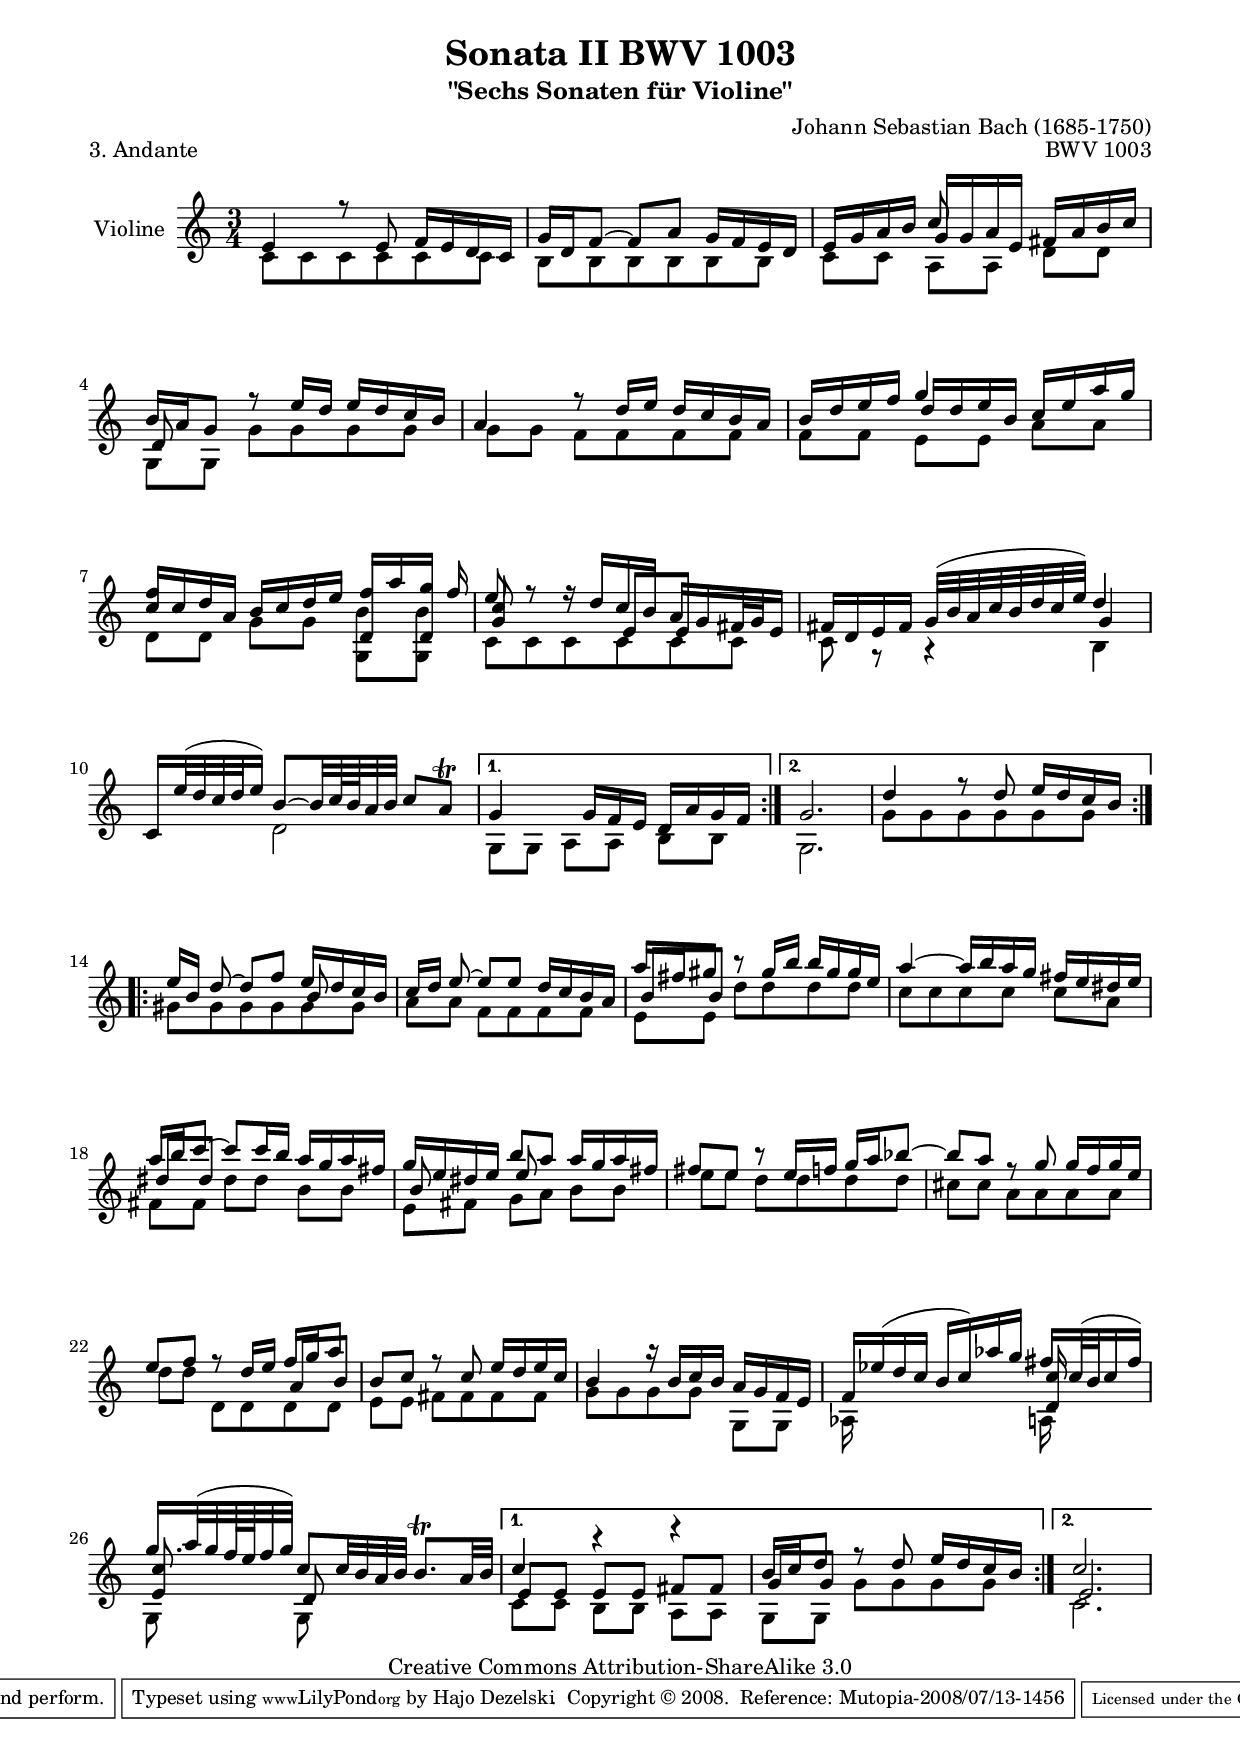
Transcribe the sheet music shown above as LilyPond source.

\version "2.11.48"

\paper {
    page-top-space = #0.0
    %indent = 0.0
    line-width = 18.0\cm
    ragged-bottom = ##f
    ragged-last-bottom = ##f
}

% #(set-default-paper-size "a4")

#(set-global-staff-size 19)

\header {
        title = "Sonata II BWV 1003"
        subtitle = "\"Sechs Sonaten für Violine\""
        piece = "3. Andante"
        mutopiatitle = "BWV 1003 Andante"
        composer = "Johann Sebastian Bach (1685-1750)"
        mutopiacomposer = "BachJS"
        opus = "BWV 1003"
        date = "1720"
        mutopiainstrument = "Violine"
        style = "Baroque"
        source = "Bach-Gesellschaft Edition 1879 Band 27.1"
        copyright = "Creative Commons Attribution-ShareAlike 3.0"
		comment = "Thanks to Pietro who found a wrong note"
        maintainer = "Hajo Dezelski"
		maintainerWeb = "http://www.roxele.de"
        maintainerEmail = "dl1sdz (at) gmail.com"
	
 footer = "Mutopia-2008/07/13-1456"
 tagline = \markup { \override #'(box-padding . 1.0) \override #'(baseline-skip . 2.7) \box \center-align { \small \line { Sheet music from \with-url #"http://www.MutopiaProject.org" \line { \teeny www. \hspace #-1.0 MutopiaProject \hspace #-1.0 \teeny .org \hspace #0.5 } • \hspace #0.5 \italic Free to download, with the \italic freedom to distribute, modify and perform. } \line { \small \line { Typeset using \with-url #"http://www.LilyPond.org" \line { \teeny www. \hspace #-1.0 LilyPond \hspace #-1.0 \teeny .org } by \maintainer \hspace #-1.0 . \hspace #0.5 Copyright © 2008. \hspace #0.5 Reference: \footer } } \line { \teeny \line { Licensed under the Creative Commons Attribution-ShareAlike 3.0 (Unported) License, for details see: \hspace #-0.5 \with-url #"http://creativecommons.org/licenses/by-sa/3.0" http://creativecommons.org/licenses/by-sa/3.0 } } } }
}

melodyOne = \relative e' {
	\repeat volta 2 { % begin repeat
		e4 r8 e8 f16 [ e d c ] | % 1
		g'16 [ d f8] ~ f [a] g16 [ f e d ] | % 2
		e16 [ g a b ] c8 s4. | % 3
		b16[ a g8] r8 e'16 [ d ] e [ d c b ] | % 4
		a4 r8  d16 [ e ] d [ c b a ] | % 5
		b16 [ d e f ] g4 s4 | % 6
		c,16 [ c d a ] b [ c d e ] f [ a g f ] | % 7
		e8 r8 r16 d16 [ c b ] a [ g fis32 g32 e16 ] | % 8
		fis16 [ d e fis ] g32 [( b a c b d c e )] d4 | % 9
		c,16 [ e'32 (d c d e16) ] b8 ~ [b32 c64  b a32 b ] c8 [ a \trill ] | % 10
	} % end repeat
	
	\alternative {
		{   g4 s16 g16 [ f e ] d [ a' g f ] } 
		{	g2. | 
		d'4 r8 d8 e16 [ d c b ] | % 12 
		}
	}
	
	\repeat volta 2 { % begin repeat
		e16 [ b ] d8 ~d [ f] e16 [ d c b ] | % 14
		c16 [ d ] e8 ~ e8 [ e8 ] d16 [ c b a ] | % 15
		a'16 [ fis gis8 ] r8  gis16 [ b ] b [ gis gis e ] | % 16
		a4 ~ a16 [ b  a g ] fis [ e dis e ] | % 17
		a16 [ b c8 ~ ] c8 [ c16 b ] a [ g a fis ] | % 18
		g16 [ e dis e ] b'8 [ a ] a16 [ g a fis ] | % 19
		fis8 [ e8] r8 e16 [ f ] g [ a bes8 ] ~ | % 20
		bes8 [ a ] r8 g g16 [ f g e ] | % 21
		e8 [ f ] r8 d16 [ e ] f [ g a8 ] | % 22
		b,8 [ c ] r8 c8 e16 [ d e c ] | % 23
		b4 r16 b16 [ c b ] a [ g f e ] | % 24
		f16 [ es' (d c ] b [ c ) aes' g ] fis [ c32 (b32 c16 fis) ] | % 25
		g16. [ a32 (g f64 e f32 g )] c,8 [c32 b  a b ] b8. \trill  [ a32 b ] | % 26
	} % end repeat
    
	\alternative {
	{ 	c4 r4 r4 | 
	    b16 [ c d8 ] r8 d8 e16 [ d c b ] }
		{c2. } % 0
	}
}

melodyTwo =  \relative c' {
	\repeat volta 2 { % begin repeat
    c8 [ c c c c c ] | % 1
    b8 [ b b b b b ] | % 2
    c8 [ c ] a [ a ] d [ d ] | % 3
    g,8 [ g ] g' [ g g g ] | % 4
    g8 [ g ] f [ f f f ] | % 5
    f8 [ f ] e [ e ] a [ a ] | % 6
    d,8 [ d ] g [ g ] g, [ g ] | % 7 
    c8 [ c c c c c ] | % 8
    c8 r8 r4  b4 | % 9
    s4 d2 | % 10
	} % end repeat
	
	\alternative {
		{ 	g,8 [ g ] a [ a ] b [ b ] }
		{   g2. | % 11
		g'8 [ g g g g g ]}
		}

 	\repeat volta 2 { % begin repeat
		gis8 [ gis gis gis gis gis ] | % 14
		a8 [ a ] f [ f f f ] | % 15
		e8 [ e ] d' [ d d d ] | % 16
		c8 [ c c c ] c [ a ] | % 17
		fis8 [ fis ] dis' [ dis ] b [ b ] | % 18
		e,8 [ fis ] g [ a ] b [ b ] | % 19
		e8 [ e ] d [ d d d ] | % 20
		cis8 [ cis ] a [ a a a ] | % 21
		d8 [ d ] d, [ d d d ] | % 22
		e8 [ e ] fis [ fis fis fis ] | % 23
		g [ g g g ] g, [ g ]| % 24
		aes16 s8. s4 a16 s8. | % 25
		g8 s8 g8 s4. | % 26
	} % end repeat

	\alternative {
		{c8 [ c ] b [ b ] a [ a ] | 
		g8 [ g8 ]  g' [g g g]  }
		{ c,2.  } % 0
	}
}

melodyThree =  \relative d' {
	\repeat volta 2 { % begin repeat
		s2. | % 1
		s2. | % 2
		s4 g16 [ g a e ] fis [ a b c ]| % 3		
		d,8 s4. s4 | % 4
		s2. | % 5
		s4 d'16 [ d e b] c [ e a g ] | % 6
		<<
			{ f8 s4. d,8 [ d8 ] } \\
			{ s2 b'8 [ b8 ] }
	 >>	| % 7
		<g c>8 s4 e8 e8 s8 | % 8
		s2 g4 | % 9
		s2. | % 10
		s2. | % 11
		s2. | % 12
		s2. | % 13

	} % end repeat
	\repeat volta 2 { % begin repeat
		s2 b8 s8 | % 14
		s2. | % 15
		b8 [ b ] s2 | % 16
		s2. | % 17
		dis8 [ dis ] s2 | % 18
		b8 s8 e8 s4. | % 19
		s2. | % 20
		s2. | % 21
		s2 a,8 [ b] | % 22
		s2. | % 23
		s2. | % 24
		s2 <d, c'>16 s8. | % 25
		<e c'>8 s8 d8 s4. | % 26
	} % end repeat
	
	\alternative {
		{e8 [ e ] e [ e ] fis [ fis ] | 
		g8 [ g ] s2 } 
		{ e2. } 
	} 
}


melody = << \melodyOne \\ \melodyTwo \\ \melodyThree  >>

% The score definition

\score {
	\context Staff << 
        \set Staff.instrumentName = "Violine"
		\set Staff.midiInstrument = "violin"
        { \clef treble \key c \major \time 3/4 \melody  }
    >>
	\layout { }
 	 \midi { }
}
